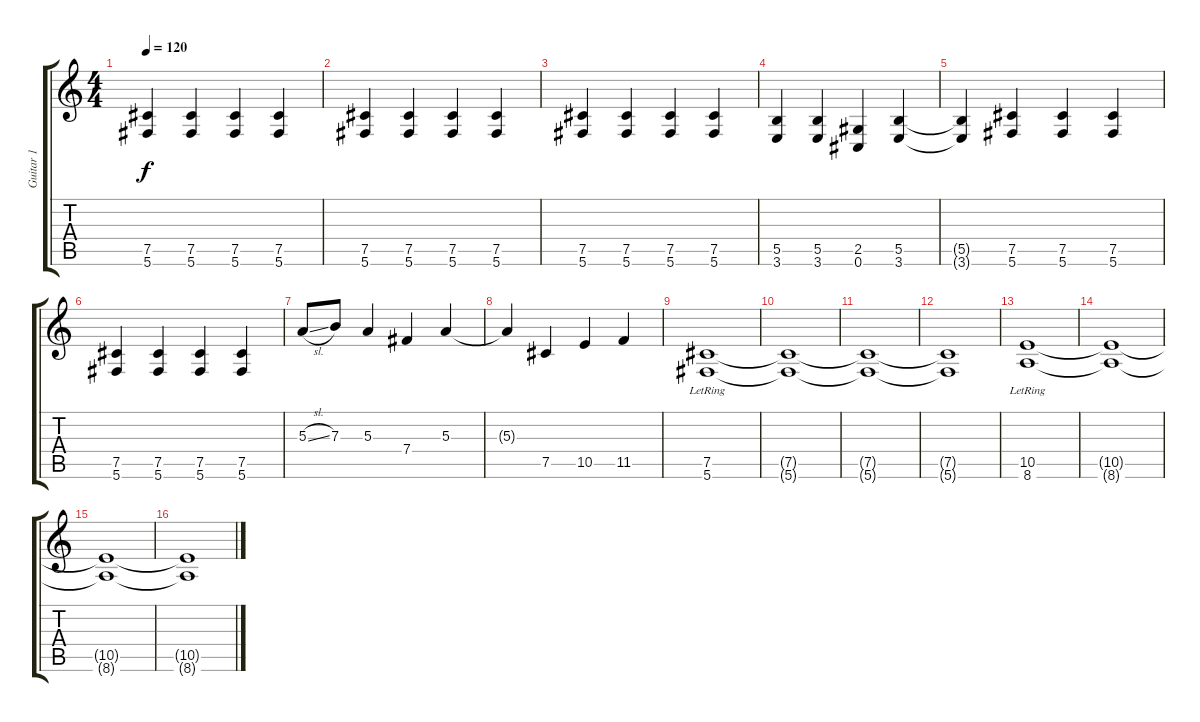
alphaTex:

\track ("Guitar 1" "Guitar 1") {instrument distortionguitar}
\staff {score tabs}
\tuning (Db4 Ab3 E3 B2 Gb2 Db2) {hide}
\ts (4 4)
\tempo 120
\clef g2
\ks c
(7.5 5.6).4{dy f} (7.5 5.6).4 (7.5 5.6).4 (7.5 5.6).4 |
(7.5 5.6).4 (7.5 5.6).4 (7.5 5.6).4 (7.5 5.6).4 |
(7.5 5.6).4 (7.5 5.6).4 (7.5 5.6).4 (7.5 5.6).4 |
(5.5 3.6).4 (5.5 3.6).4 (2.5 0.6).4 (5.5 3.6).4 |
(5.5{t} 3.6{t}).4 (7.5 5.6).4 (7.5 5.6).4 (7.5 5.6).4 |
(7.5 5.6).4 (7.5 5.6).4 (7.5 5.6).4 (7.5 5.6).4 |
5.3{sl}.8 7.3.8 5.3.4 7.4.4 5.3.4 |
5.3{t}.4 7.5.4 10.5.4 11.5.4 |
(7.5{lr} 5.6{lr}).1 |
(7.5{t} 5.6{t}).1 |
(7.5{t} 5.6{t}).1 |
(7.5{t} 5.6{t}).1 |
(10.5{lr} 8.6{lr}).1 |
(10.5{t} 8.6{t}).1 |
(10.5{t} 8.6{t}).1 |
(10.5{t} 8.6{t}).1
